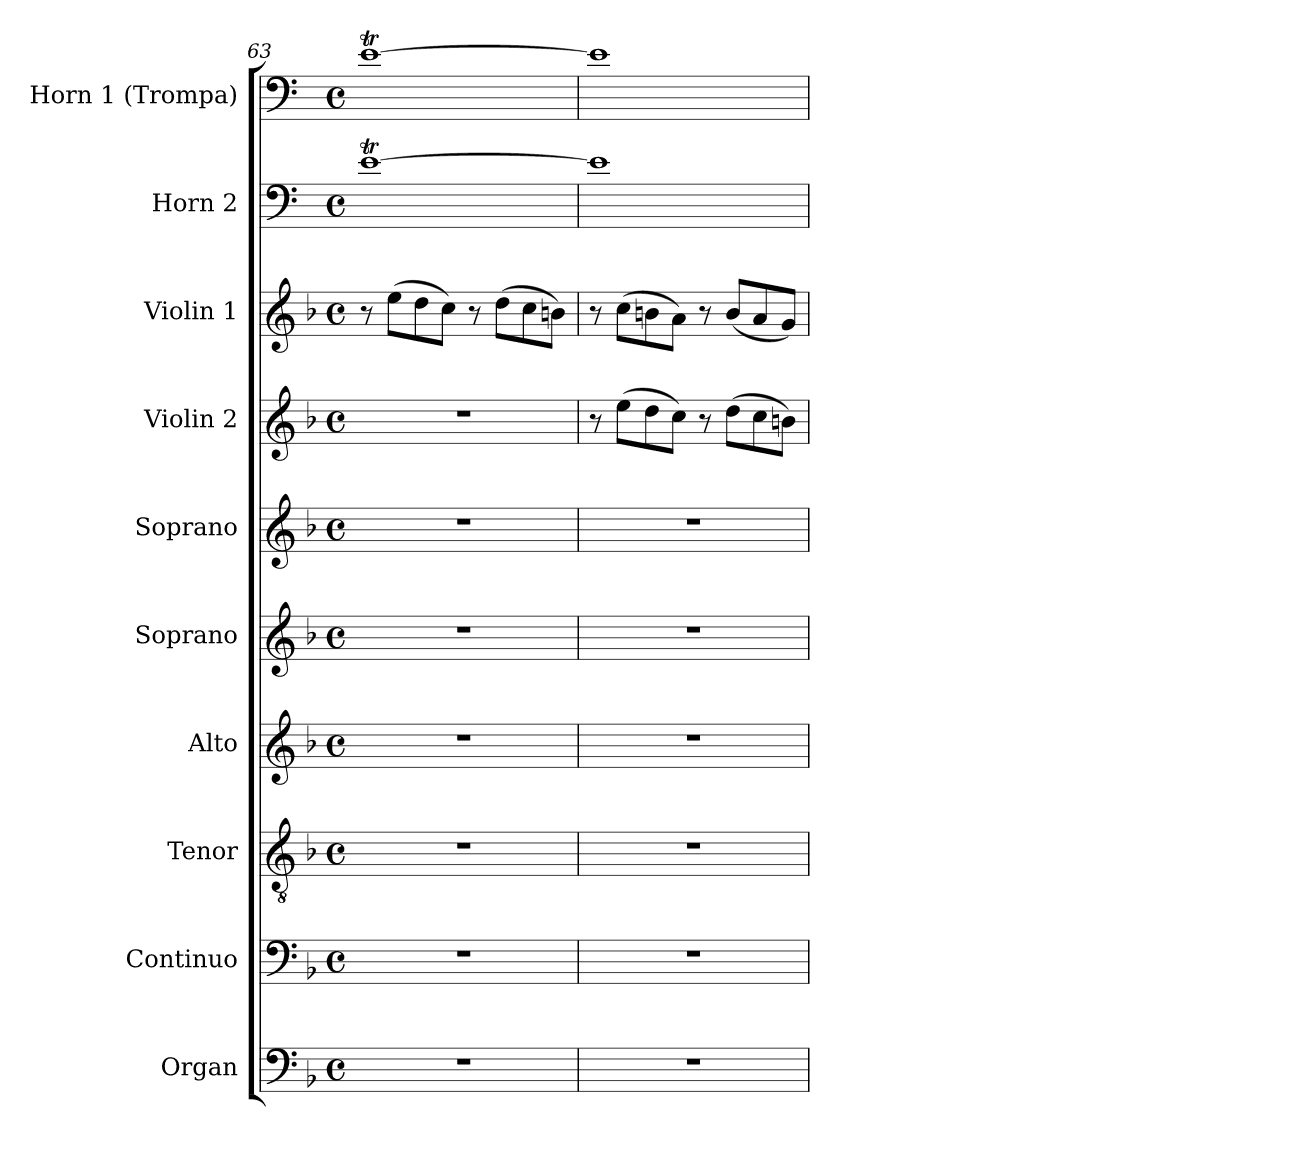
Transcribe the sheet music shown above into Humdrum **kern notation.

**kern	**kern	**kern	**kern	**kern	**kern	**kern	**kern	**kern	**kern
*part10	*part9	*part8	*part7	*part6	*part5	*part4	*part3	*part2	*part1
*staff10	*staff9	*staff8	*staff7	*staff6	*staff5	*staff4	*staff3	*staff2	*staff1
*I"Organ	*I"Continuo	*I"Tenor	*I"Alto	*I"Soprano	*I"Soprano	*I"Violin 2	*I"Violin 1	*I"Horn  2	*I"Horn  1 (Trompa)
*I'Org.	*I'Cont.	*I'T.	*I'A.	*I'S.	*I'S.	*I'Vln. 2	*I'Vln. 1	*I'Hn.	*I'Hn.
*clefF4	*clefF4	*clefGv2	*clefG2	*clefG2	*clefG2	*clefG2	*clefG2	*clefF4	*clefF4
*	*	*ITrd7c12	*	*	*	*	*	*ITrd4c7	*ITrd4c7
*k[b-]	*k[b-]	*k[b-]	*k[b-]	*k[b-]	*k[b-]	*k[b-]	*k[b-]	*k[b-]	*k[b-]
*F:	*F:	*F:	*F:	*F:	*F:	*F:	*F:	*F:	*F:
*M4/4	*M4/4	*M4/4	*M4/4	*M4/4	*M4/4	*M4/4	*M4/4	*M4/4	*M4/4
*met(c)	*met(c)	*met(c)	*met(c)	*met(c)	*met(c)	*met(c)	*met(c)	*met(c)	*met(c)
=63	=63	=63	=63	=63	=63	=63	=63	=63	=63
1r	1r	1r	1r	1r	1r	1r	8r	[1Ati	[1Ati
.	.	.	.	.	.	.	(8eei\L	.	.
.	.	.	.	.	.	.	8ddi\	.	.
.	.	.	.	.	.	.	8cci\J)	.	.
.	.	.	.	.	.	.	8r	.	.
.	.	.	.	.	.	.	(8ddi\L	.	.
.	.	.	.	.	.	.	8cci\	.	.
.	.	.	.	.	.	.	8bni\J)	.	.
!!LO:LB:g=z
=64	=64	=64	=64	=64	=64	=64	=64	=64	=64
1r	1r	1r	1r	1r	1r	8r	8r	1Ai]	1Ai]
.	.	.	.	.	.	(8eei\L	(8cci\L	.	.
.	.	.	.	.	.	8ddi\	8bni\	.	.
.	.	.	.	.	.	8cci\J)	8ai\J)	.	.
.	.	.	.	.	.	8r	8r	.	.
.	.	.	.	.	.	(8ddi\L	(8bi/L	.	.
.	.	.	.	.	.	8cci\	8ai/	.	.
.	.	.	.	.	.	8bni\J)	8gi/J)	.	.
=	=	=	=	=	=	=	=	=	=
*-	*-	*-	*-	*-	*-	*-	*-	*-	*-
